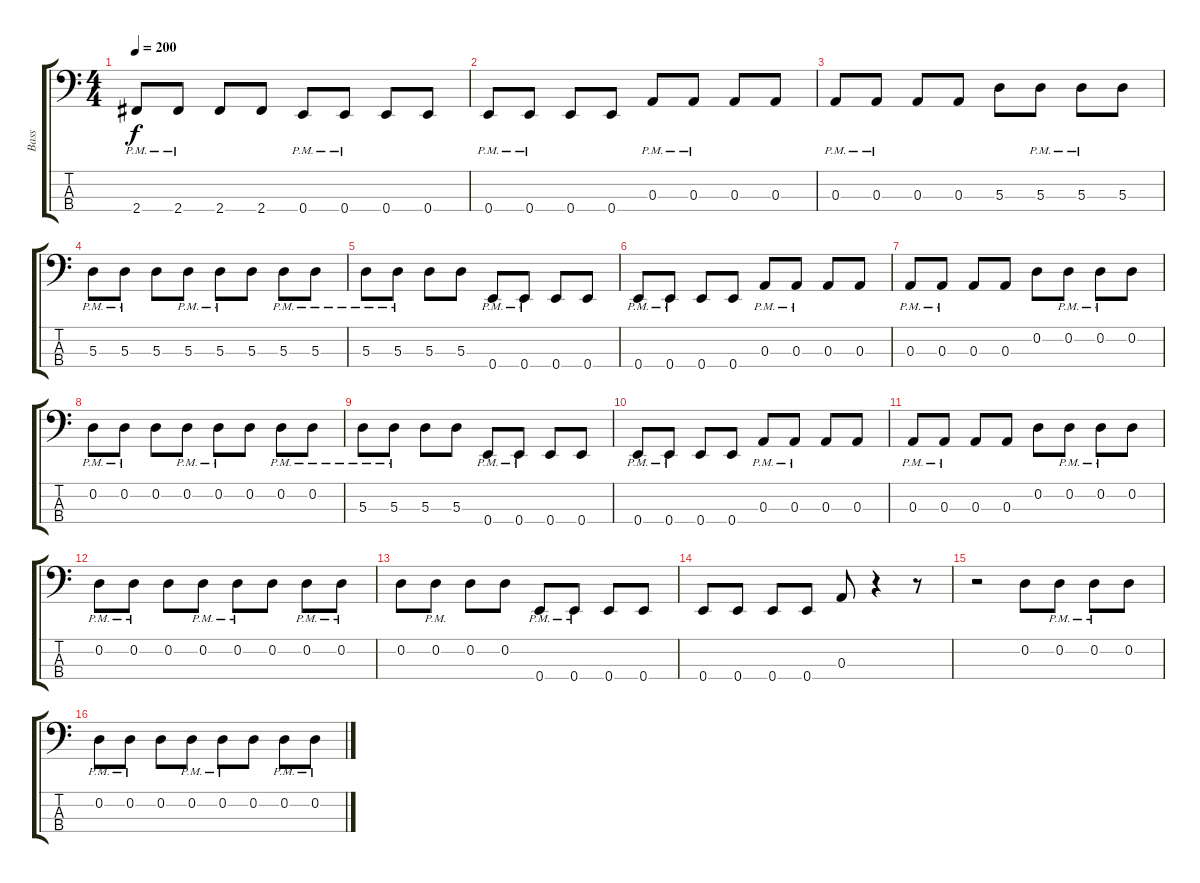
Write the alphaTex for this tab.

\track ("Bass" "Bass") {instrument electricbassfinger}
\staff {score tabs}
\tuning (G2 D2 A1 E1) {hide}
\ts (4 4)
\tempo 200
\clef f4
\ks c
2.4{pm}.8{dy f} 2.4{pm}.8 2.4.8 2.4.8 0.4{pm}.8 0.4{pm}.8 0.4.8 0.4.8 |
0.4{pm}.8 0.4{pm}.8 0.4.8 0.4.8 0.3{pm}.8 0.3{pm}.8 0.3.8 0.3.8 |
0.3{pm}.8 0.3{pm}.8 0.3.8 0.3.8 5.3.8 5.3{pm}.8 5.3{pm}.8 5.3.8 |
5.3{pm}.8 5.3{pm}.8 5.3.8 5.3{pm}.8 5.3{pm}.8 5.3.8 5.3{pm}.8 5.3{pm}.8 |
5.3{pm}.8 5.3{pm}.8 5.3.8 5.3.8 0.4{pm}.8 0.4{pm}.8 0.4.8 0.4.8 |
0.4{pm}.8 0.4{pm}.8 0.4.8 0.4.8 0.3{pm}.8 0.3{pm}.8 0.3.8 0.3.8 |
0.3{pm}.8 0.3{pm}.8 0.3.8 0.3.8 0.2.8 0.2{pm}.8 0.2{pm}.8 0.2.8 |
0.2{pm}.8 0.2{pm}.8 0.2.8 0.2{pm}.8 0.2{pm}.8 0.2.8 0.2{pm}.8 0.2{pm}.8 |
5.3{pm}.8 5.3{pm}.8 5.3.8 5.3.8 0.4{pm}.8 0.4{pm}.8 0.4.8 0.4.8 |
0.4{pm}.8 0.4{pm}.8 0.4.8 0.4.8 0.3{pm}.8 0.3{pm}.8 0.3.8 0.3.8 |
0.3{pm}.8 0.3{pm}.8 0.3.8 0.3.8 0.2.8 0.2{pm}.8 0.2{pm}.8 0.2.8 |
0.2{pm}.8 0.2{pm}.8 0.2.8 0.2{pm}.8 0.2{pm}.8 0.2.8 0.2{pm}.8 0.2{pm}.8 |
0.2.8 0.2{pm}.8 0.2.8 0.2.8 0.4{pm}.8 0.4{pm}.8 0.4.8 0.4.8 |
0.4.8 0.4.8 0.4.8 0.4.8 0.3.8 r.4 r.8 |
r.2 0.2.8 0.2{pm}.8 0.2{pm}.8 0.2.8 |
0.2{pm}.8 0.2{pm}.8 0.2.8 0.2{pm}.8 0.2{pm}.8 0.2.8 0.2{pm}.8 0.2{pm}.8
